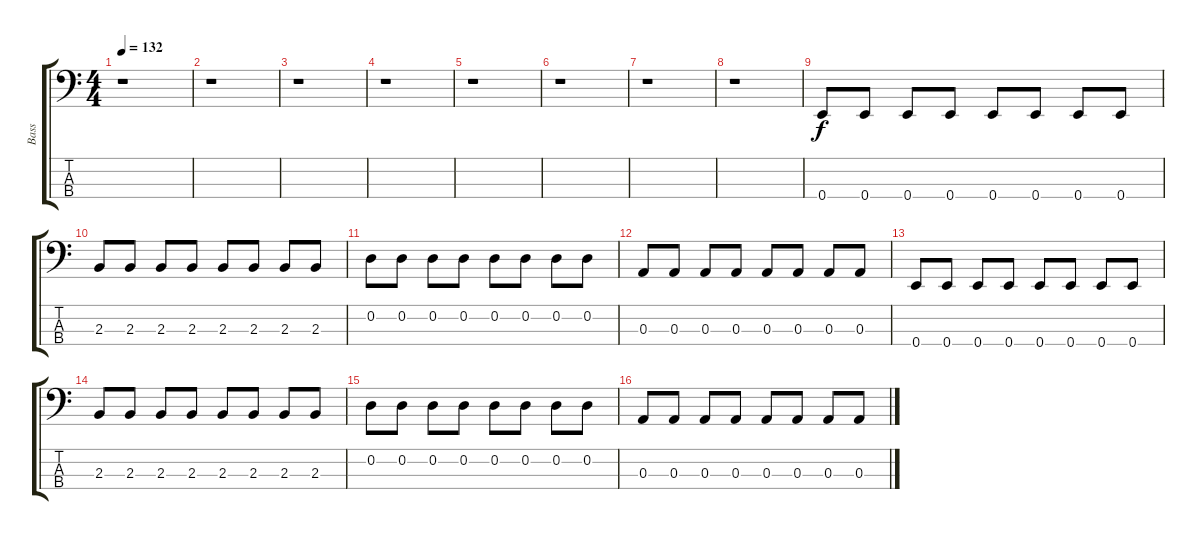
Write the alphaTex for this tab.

\track ("Bass" "Bass") {instrument electricbasspick}
\staff {score tabs}
\tuning (G2 D2 A1 E1) {hide}
\ts (4 4)
\tempo 132
\clef f4
\ks c
r.1{dy f instrument electricbasspick} |
r.1 |
r.1 |
r.1 |
r.1 |
r.1 |
r.1 |
r.1 |
0.4.8 0.4.8 0.4.8 0.4.8 0.4.8 0.4.8 0.4.8 0.4.8 |
2.3.8 2.3.8 2.3.8 2.3.8 2.3.8 2.3.8 2.3.8 2.3.8 |
0.2.8 0.2.8 0.2.8 0.2.8 0.2.8 0.2.8 0.2.8 0.2.8 |
0.3.8 0.3.8 0.3.8 0.3.8 0.3.8 0.3.8 0.3.8 0.3.8 |
0.4.8 0.4.8 0.4.8 0.4.8 0.4.8 0.4.8 0.4.8 0.4.8 |
2.3.8 2.3.8 2.3.8 2.3.8 2.3.8 2.3.8 2.3.8 2.3.8 |
0.2.8 0.2.8 0.2.8 0.2.8 0.2.8 0.2.8 0.2.8 0.2.8 |
0.3.8 0.3.8 0.3.8 0.3.8 0.3.8 0.3.8 0.3.8 0.3.8
